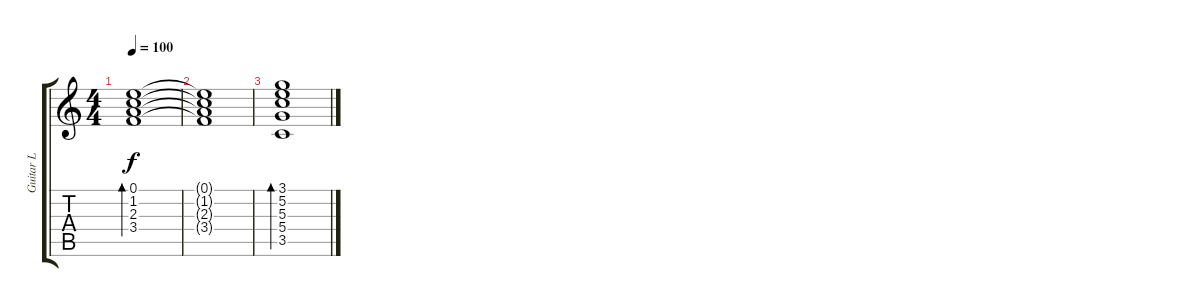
\track ("Guitar L" "Guitar L") {instrument acousticguitarsteel}
\staff {score tabs}
\tuning (E4 B3 G3 D3 A2 D2) {hide}
\ts (4 4)
\tempo 100
\clef g2
\ks c
(0.1 1.2 2.3 3.4).1{bd 60 dy f} |
(0.1{t} 1.2{t} 2.3{t} 3.4{t}).1 |
(3.1 5.2 5.3 5.4 3.5).1{bd 240}
